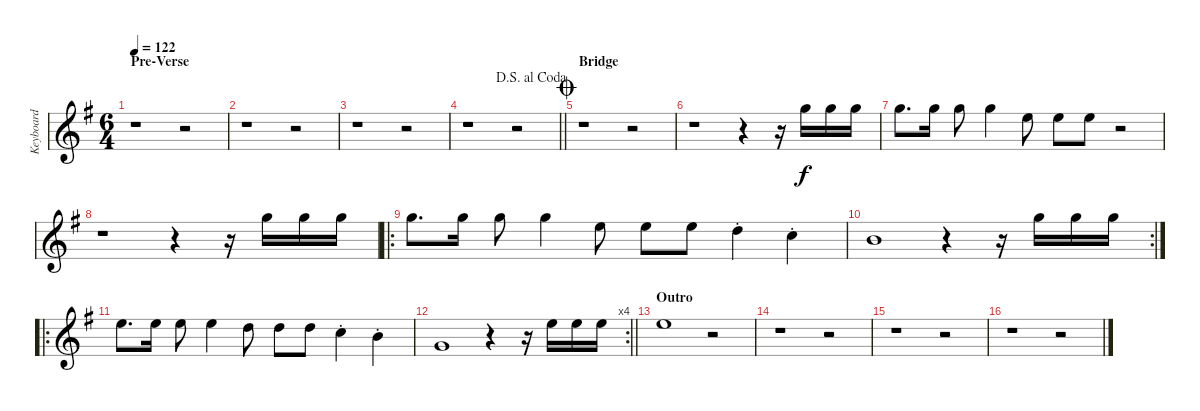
\track ("Keyboard" "Keyboard") {instrument electricpiano1}
\staff {score}
\tuning (E4 B3 G3 D3 A2 E2) {hide}
\ts (6 4)
\section ("" "Pre-Verse")
\tempo 122
\clef g2
\ks g
r.1{dy f} r.2 |
r.1 r.2 |
r.1 r.2 |
\jump dalsegnoalcoda
\barLineRight lightlight
r.1 r.2 |
\section ("" "Bridge")
\jump coda
r.1 r.2 |
r.1 r.4 r.16 15.1.16 15.1.16 15.1.16 |
15.1.8{d} 15.1.16 15.1.8 15.1.4 12.1.8 12.1.8 12.1.8 r.2 |
r.1 r.4 r.16 15.1.16 15.1.16 15.1.16 |
\ro
15.1.8{d} 15.1.16 15.1.8 15.1.4 12.1.8 12.1.8 12.1.8 10.1{st}.4 8.1{st}.4 |
\rc 2
7.1.1 r.4 r.16 15.1.16 15.1.16 15.1.16 |
\ro
12.1.8{d} 12.1.16 12.1.8 12.1.4 10.1.8 10.1.8 10.1.8 8.1{st}.4 7.1{st}.4 |
\rc 4
\barLineRight lightlight
3.1.1 r.4 r.16 12.1.16 12.1.16 12.1.16 |
\section ("" "Outro")
12.1.1 r.2 |
r.1 r.2 |
r.1 r.2 |
r.1 r.2
